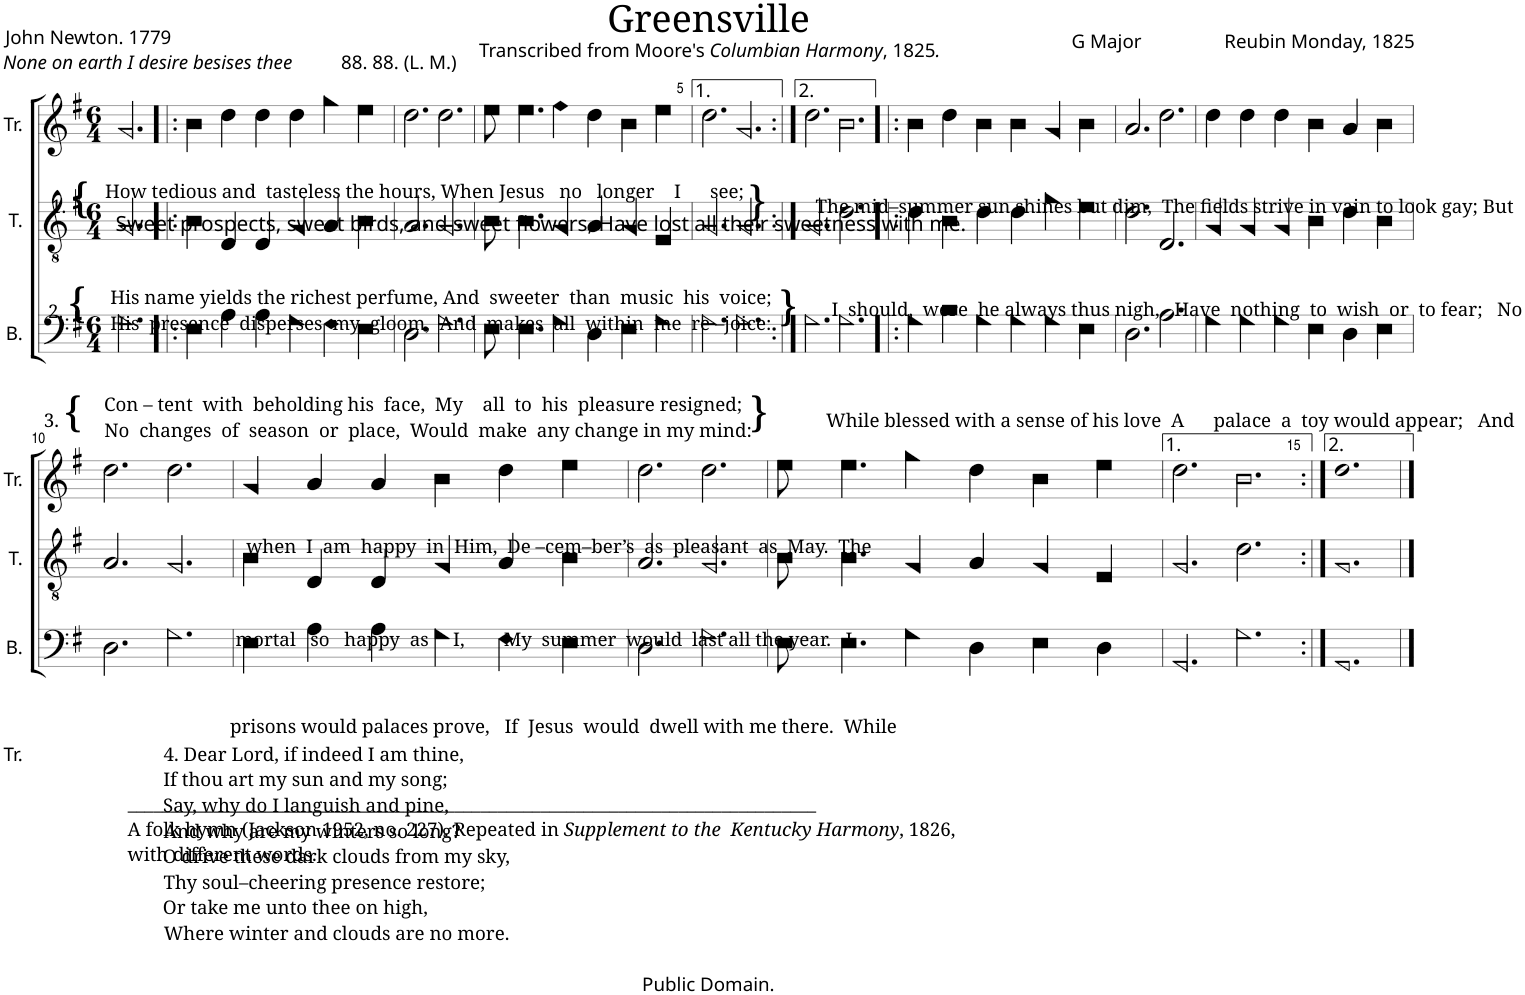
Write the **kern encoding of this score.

**kern	**kern	**kern
*part3	*part2	*part1
*staff3	*staff2	*staff1
*I"B.	*I"T.	*I"Tr.
*I'B.	*I'T.	*I'Tr.
*clefF4	*clefGv2	*clefG2
*k[f#]	*k[f#]	*k[f#]
*M6/4	*M6/4	*M6/4
=1	=1	=1
!	!	!LO:TX:a:t=Sweet prospects, sweet birds, and sweet flowers, Have lost all their sweetness with me.
!	!	!LO:TX:a:t=How tedious and  tasteless the hours, When Jesus   no   longer    I      see;
!	!	!LO:TX:a:t=1.
!	!	!LO:TX:a:t={
!	!LO:TX:a:t=His name yields the richest perfume, And  sweeter  than  music  his  voice;	!
!	!LO:TX:a:t=His  presence  disperses  my  gloom,  And  makes  all  within  me  re –joice&colon;	!
!	!LO:TX:a:t=2.	!
!	!LO:TX:a:t={	!
!LO:TX:a:t=Con – tent  with  beholding his  face,  My    all  to  his  pleasure resigned;	!	!
!LO:TX:a:t=No  changes  of  season  or  place,  Would  make  any change in my mind&colon;	!	!
!LO:TX:a:t=3.	!	!
!LO:TX:a:t={	!	!
2.G!\	2.G!/	2.g!/
=2!|:	=2!|:	=2!|:
4E!\	4B!\	4b!\
4A!\	4D!/	4dd!\
4A!\	4D!/	4dd!\
4G!\	4G!/	4dd!\
4F#!\	4A!/	4gg!\
4E!\	4B!\	4ee!\
=3	=3	=3
2.D!\	2.A!/	2.dd!\
2.G!\	2.G!/	2.dd!\
=4	=4	=4
8E!\	8B!\	8ee!\
4.E!\	4.B!\	4.ee!\
4G!\	4G!/	4ff#!\
4D!\	4A!/	4dd!\
4E!\	4G!/	4b!\
4G!\	4E!/	4ee!\
=5	=5	=5
!	!	!LO:TX:a:t=}
!	!LO:TX:a:t=}	!
!LO:TX:a:t=}	!	!
2.G!\	2.G!/	2.dd!\
2.G!\	2.G!/	2.g!/
=6:|!	=6:|!	=6:|!
2.G!\	2.G!/	2.dd!\
!	!	!LO:TX:a:t=The mid–summer sun shines but dim,  The fields strive in vain to look gay; But
!	!LO:TX:a:t=I  should,  were  he always thus nigh,   Have  nothing  to  wish  or  to fear;   No	!
!LO:TX:a:t=While blessed with a sense of his love  A      palace  a  toy would appear;   And	!	!
2.G!\	2.d!\	2.b!\
=7!|:	=7!|:	=7!|:
4G!\	4d!\	4b!\
4B!\	4B!\	4dd!\
4G!\	4d!\	4b!\
4G!\	4d!\	4b!\
4G!\	4g!\	4g!/
4E!\	4e!\	4b!\
=8	=8	=8
2.D!\	2.d!\	2.a!/
2.A!\	2.D!/	2.dd!\
=9	=9	=9
4G!\	4G!/	4dd!\
4G!\	4G!/	4dd!\
4G!\	4G!/	4dd!\
4E!\	4B!\	4b!\
4D!\	4d!\	4a!/
4E!\	4B!\	4b!\
!!LO:LB:g=z
=10	=10	=10
2.D!\	2.A!/	2.dd!\
2.G!\	2.G!/	2.dd!\
=11	=11	=11
!	!	!LO:TX:a:t=when  I  am  happy  in  Him,  De –cem–ber’s  as  pleasant  as  May.  The
!	!LO:TX:a:t=mortal   so   happy  as     I,        My  summer  would  last all the year.   I	!
!LO:TX:a:t=prisons would palaces prove,   If  Jesus  would  dwell with me there.  While	!	!
!LO:TX:a:t=________________________________________________________________________________	!	!
!LO:TX:a:t=A folk hymn (Jackson 1952, no. 227). Repeated in	!	!
!LO:TX:a:i:t=Supplement to the  Kentucky Harmony	!	!
!LO:TX:a:t=, 1826,	!	!
!LO:TX:a:t=with different words.	!	!
4E!\	4B!\	4g!/
4A!\	4D!/	4a!/
4A!\	4D!/	4a!/
4G!\	4G!/	4b!\
4F#!\	4A!/	4dd!\
4E!\	4B!\	4ee!\
=12	=12	=12
2.D!\	2.A!/	2.dd!\
2.G!\	2.G!/	2.dd!\
=13	=13	=13
8E!\	8B!\	8ee!\
4.E!\	4.B!\	4.ee!\
4G!\	4G!/	4gg!\
4D!\	4A!/	4dd!\
4E!\	4G!/	4b!\
4D!\	4E!/	4ee!\
=14	=14	=14
2.GG!/	2.G!/	2.dd!\
2.G!\	2.d!\	2.b!\
=15:|!	=15:|!	=15:|!
1.GG!	1.G!	1.dd!
==	==	==
*-	*-	*-
